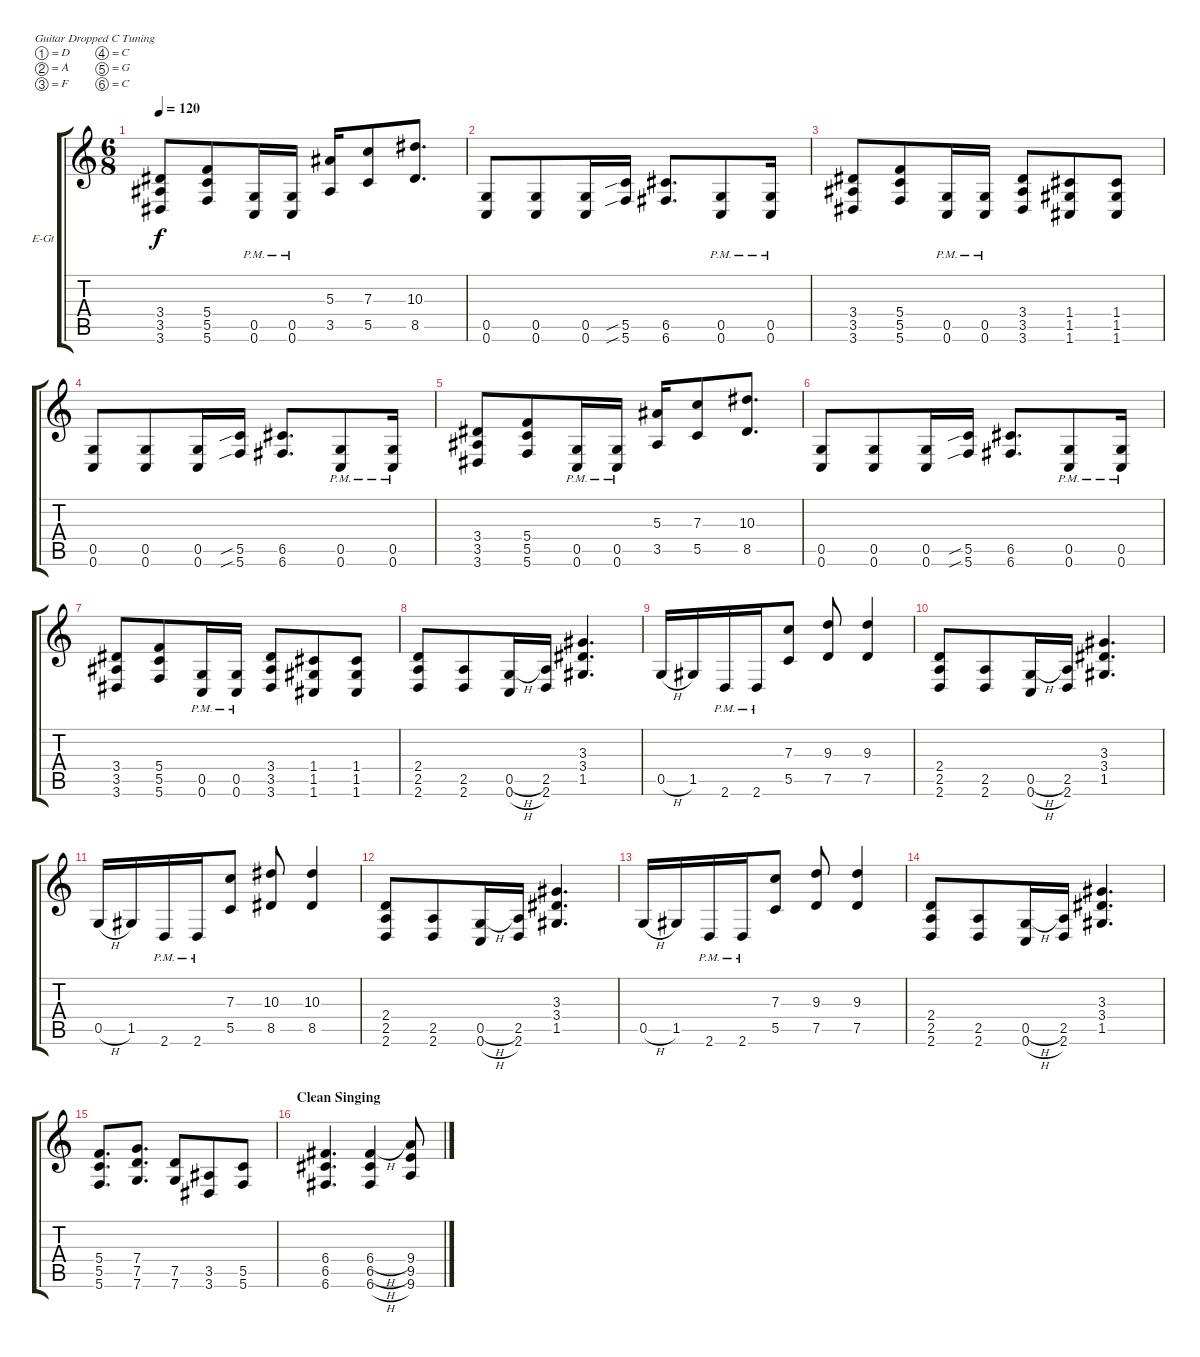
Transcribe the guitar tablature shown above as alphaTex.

\bracketExtendMode groupsimilarinstruments
\firstSystemTrackNameOrientation horizontal
\otherSystemsTrackNameOrientation horizontal
\track ("Electric Guitar 2" "E-Gt") {instrument distortionguitar}
\staff {score tabs}
\tuning (D4 A3 F3 C3 G2 C2)
\ts (6 8)
\tempo 120
\clef g2
\ks c
(3.6 3.5 3.4).8{dy f} (5.4 5.5 5.6).8 (0.6{pm} 0.5{pm}).16 (0.5{pm} 0.6{pm}).16 (3.5 5.3).16 (7.3 5.5).8 (8.5 10.3).8{d} |
(0.6 0.5).8 (0.5 0.6).8 (0.6 0.5).16 (5.6{sib} 5.5{sib}).16 (6.5 6.6).8{d} (0.6{pm} 0.5{pm}).8 (0.6{pm} 0.5{pm}).16 |
(3.6 3.5 3.4).8 (5.4 5.5 5.6).8 (0.6{pm} 0.5{pm}).16 (0.5{pm} 0.6{pm}).16 (3.6 3.5 3.4).8 (1.4 1.5 1.6).8 (1.6 1.5 1.4).8 |
(0.6 0.5).8 (0.5 0.6).8 (0.6 0.5).16 (5.6{sib} 5.5{sib}).16 (6.5 6.6).8{d} (0.6{pm} 0.5{pm}).8 (0.6{pm} 0.5{pm}).16 |
(3.6 3.5 3.4).8 (5.4 5.5 5.6).8 (0.6{pm} 0.5{pm}).16 (0.5{pm} 0.6{pm}).16 (3.5 5.3).16 (7.3 5.5).8 (8.5 10.3).8{d} |
(0.6 0.5).8 (0.5 0.6).8 (0.6 0.5).16 (5.6{sib} 5.5{sib}).16 (6.5 6.6).8{d} (0.6{pm} 0.5{pm}).8 (0.6{pm} 0.5{pm}).16 |
(3.6 3.5 3.4).8 (5.4 5.5 5.6).8 (0.6{pm} 0.5{pm}).16 (0.5{pm} 0.6{pm}).16 (3.6 3.5 3.4).8 (1.4 1.5 1.6).8 (1.6 1.5 1.4).8 |
(2.6 2.5 2.4).8 (2.5 2.6).8 (0.6{h} 0.5{h}).16 (2.6 2.5).16 (1.5 3.4 3.3).4{d} |
0.5{h}.16 1.5.16 2.6{pm}.16 2.6{pm}.16 (5.5 7.3).8 (7.5 9.3).8 (9.3 7.5).4 |
(2.6 2.5 2.4).8 (2.5 2.6).8 (0.6{h} 0.5{h}).16 (2.6 2.5).16 (1.5 3.4 3.3).4{d} |
0.5{h}.16 1.5.16 2.6{pm}.16 2.6{pm}.16 (5.5 7.3).8 (8.5 10.3).8 (10.3 8.5).4 |
(2.6 2.5 2.4).8 (2.5 2.6).8 (0.6{h} 0.5{h}).16 (2.6 2.5).16 (1.5 3.4 3.3).4{d} |
0.5{h}.16 1.5.16 2.6{pm}.16 2.6{pm}.16 (5.5 7.3).8 (7.5 9.3).8 (9.3 7.5).4 |
(2.6 2.5 2.4).8 (2.5 2.6).8 (0.6{h} 0.5{h}).16 (2.6 2.5).16 (1.5 3.4 3.3).4{d} |
(5.6 5.5 5.4).8{d} (7.4 7.5 7.6).8{d} (7.6 7.5).8 (3.6 3.5).8 (5.6 5.5).8 |
\section ("" "Clean Singing")
(6.6 6.5 6.4).4{d} (6.6{h} 6.5{h} 6.4{h}).4 (9.4 9.5 9.6).8
